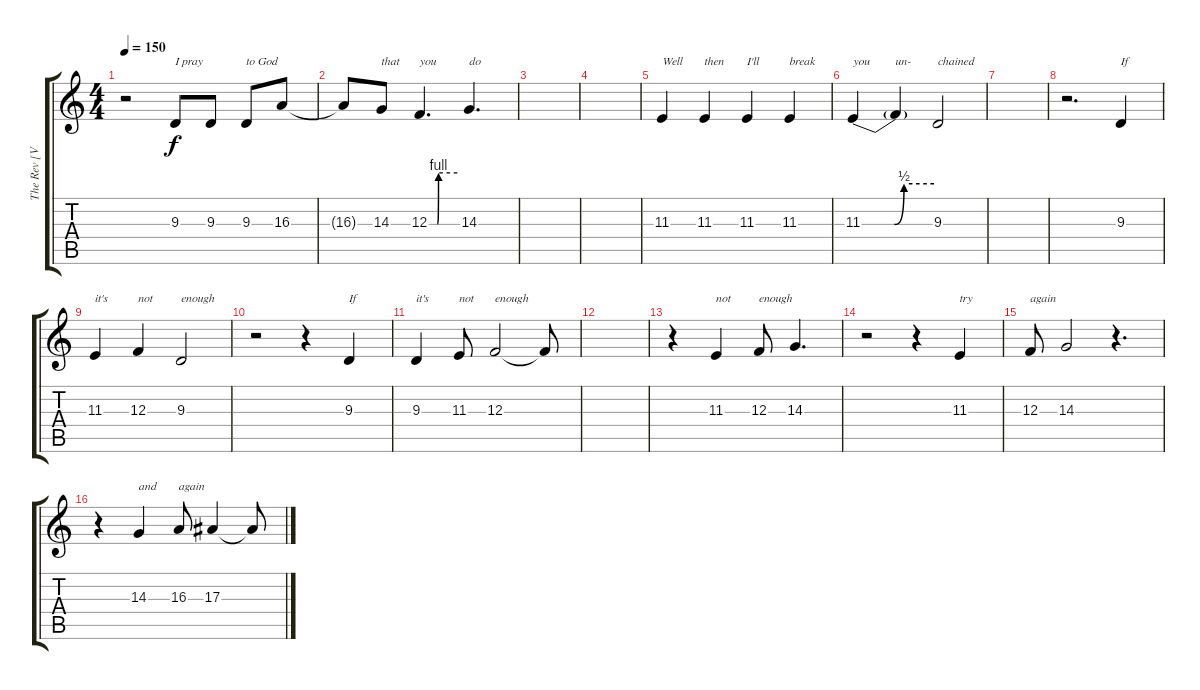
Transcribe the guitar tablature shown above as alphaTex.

\track ("The Rev [Vocals]" "The Rev [V") {instrument trombone}
\staff {score tabs}
\tuning (D4 A3 F3 C3 G2 C2) {hide}
\ts (4 4)
\tempo 150
\clef g2
\ks c
r.2{dy f} 9.3.8{txt "I pray"} 9.3.8 9.3.8{txt "to God"} 16.3.8 |
16.3{t}.8 14.3.8{txt "that"} 12.3{be (custom 0 0 18 0 20 4 60 4)}.4{d txt "you"} 14.3.4{d txt "do"} |
|
|
11.3.4{txt "Well"} 11.3.4{txt "then"} 11.3.4{txt "I'll"} 11.3.4{txt "break"} |
11.3{be (custom 0 0 27 0 35 2 60 2)}.4{txt "you"} 11.3{t}.4{txt "un-"} 9.3.2{txt "chained"} |
|
r.2{d} 9.3.4{txt "If"} |
11.3.4{txt "it's"} 12.3.4{txt "not"} 9.3.2{txt "enough"} |
r.2 r.4 9.3.4{txt "If"} |
9.3.4{txt "it's"} 11.3.8{txt "not"} 12.3.2{txt "enough"} 12.3{t}.8 |
|
r.4 11.3.4{txt "not"} 12.3.8{txt "enough"} 14.3.4{d} |
r.2 r.4 11.3.4{txt "try"} |
12.3.8{txt "again"} 14.3.2 r.4{d} |
r.4 14.3.4{txt "and"} 16.3.8{txt "again"} 17.3.4 17.3{t}.8
